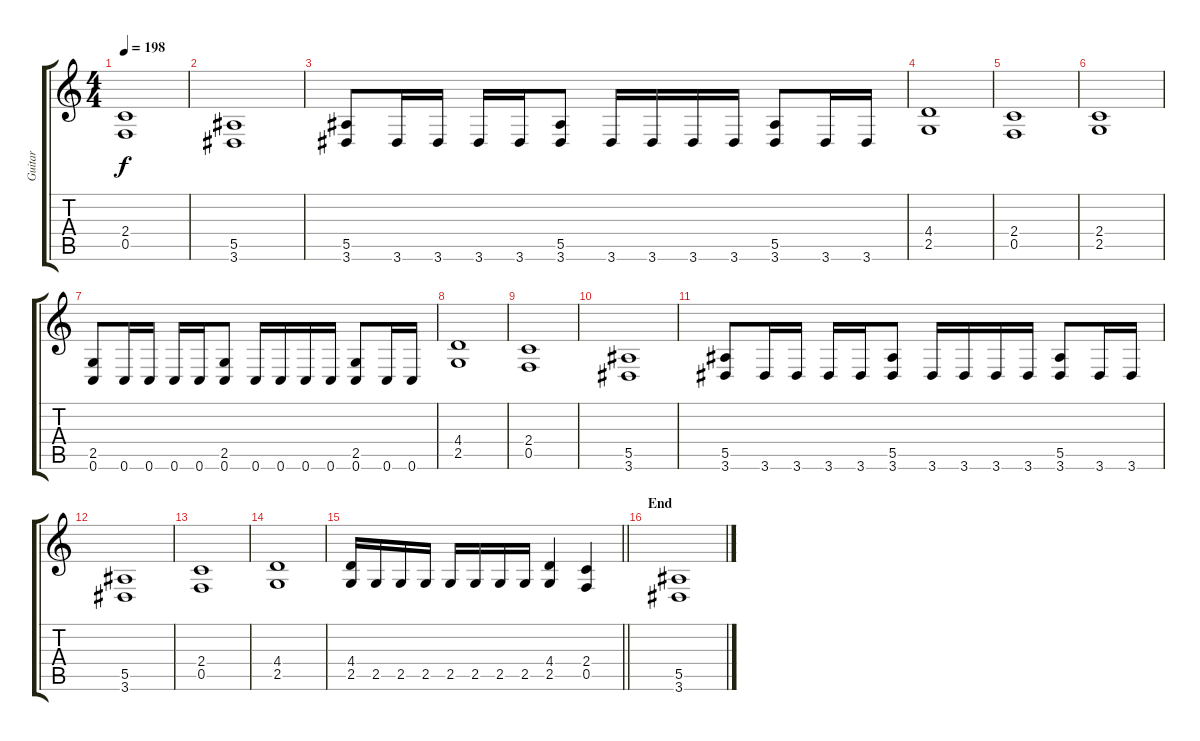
\track ("Guitar" "Guitar") {instrument distortionguitar}
\staff {score tabs}
\tuning (C4 G3 Eb3 Bb2 F2 C2) {hide}
\ts (4 4)
\tempo 198
\clef g2
\ks c
(2.4 0.5).1{dy f} |
(5.5 3.6).1 |
(5.5 3.6).8 3.6.16 3.6.16 3.6.16 3.6.16 (5.5 3.6).8 3.6.16 3.6.16 3.6.16 3.6.16 (5.5 3.6).8 3.6.16 3.6.16 |
(4.4 2.5).1 |
(2.4 0.5).1 |
(2.4 2.5).1 |
(2.5 0.6).8 0.6.16 0.6.16 0.6.16 0.6.16 (2.5 0.6).8 0.6.16 0.6.16 0.6.16 0.6.16 (2.5 0.6).8 0.6.16 0.6.16 |
(4.4 2.5).1 |
(2.4 0.5).1 |
(5.5 3.6).1 |
(5.5 3.6).8 3.6.16 3.6.16 3.6.16 3.6.16 (5.5 3.6).8 3.6.16 3.6.16 3.6.16 3.6.16 (5.5 3.6).8 3.6.16 3.6.16 |
(5.5 3.6).1 |
(2.4 0.5).1 |
(4.4 2.5).1 |
\barLineRight lightlight
(4.4 2.5).16 2.5.16 2.5.16 2.5.16 2.5.16 2.5.16 2.5.16 2.5.16 (4.4 2.5).4 (2.4 0.5).4 |
\section ("" "End")
(5.5 3.6).1
